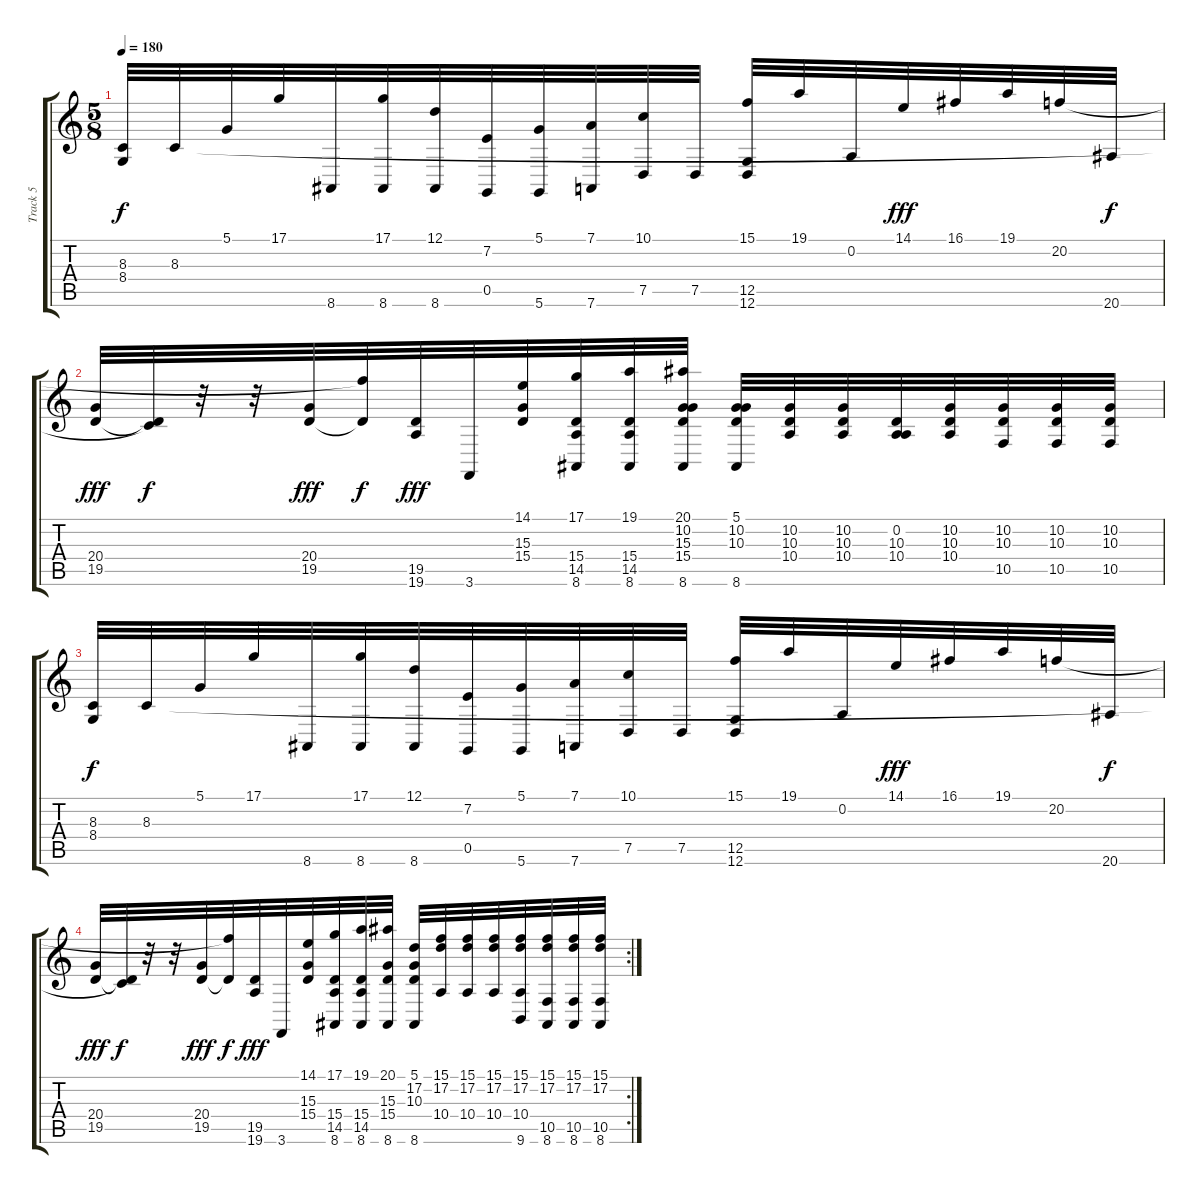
\track ("Track 5" "Track 5") {instrument xylophone}
\staff {score tabs}
\tuning (D4 A3 E3 B2 G2 D2) {hide}
\ts (5 8)
\tempo 180
\clef g2
\ks c
(8.3 8.4).32{dy f} 8.3.32 5.1.32 17.1.32 8.6.32 (17.1 8.6).32 (12.1 8.6).32 (7.2 0.5).32 (5.1 5.6).32 (7.1 7.6).32 (10.1 7.5).32 7.5.32 (15.1 12.5 12.6).32 19.1.32 0.2.32 14.1.32{dy fff} 16.1.32 19.1.32 20.2.32 20.6.32{dy f} |
(20.4 19.5).32{dy fff} (8.3{t} 19.5{t}).32{dy f} r.32 r.32 (20.4 19.5).32{dy fff} (20.2{t} 19.5{t}).32{dy f} (19.5 19.6).32{dy fff} 3.6.32 (14.1 15.3 15.4).32 (17.1 15.4 14.5 8.6).32 (19.1 15.4 14.5 8.6).32 (20.1 10.2 15.3 15.4 8.6).32 (5.1 10.2 10.3 8.6).32 (10.2 10.3 10.4).32 (10.2 10.3 10.4).32 (0.2 10.3 10.4).32 (10.2 10.3 10.4).32 (10.2 10.3 10.5).32 (10.2 10.3 10.5).32 (10.2 10.3 10.5).32 |
(8.3 8.4).32{dy f} 8.3.32 5.1.32 17.1.32 8.6.32 (17.1 8.6).32 (12.1 8.6).32 (7.2 0.5).32 (5.1 5.6).32 (7.1 7.6).32 (10.1 7.5).32 7.5.32 (15.1 12.5 12.6).32 19.1.32 0.2.32 14.1.32{dy fff} 16.1.32 19.1.32 20.2.32 20.6.32{dy f} |
\rc 2
(20.4 19.5).32{dy fff} (8.3{t} 19.5{t}).32{dy f} r.32 r.32 (20.4 19.5).32{dy fff} (20.2{t} 19.5{t}).32{dy f} (19.5 19.6).32{dy fff} 3.6.32 (14.1 15.3 15.4).32 (17.1 15.4 14.5 8.6).32 (19.1 15.4 14.5 8.6).32 (20.1 15.3 15.4 8.6).32 (5.1 17.2 10.3 8.6).32 (15.1 17.2 10.4).32 (15.1 17.2 10.4).32 (15.1 17.2 10.4).32 (15.1 17.2 10.4 9.6).32 (15.1 17.2 10.5 8.6).32 (15.1 17.2 10.5 8.6).32 (15.1 17.2 10.5 8.6).32
